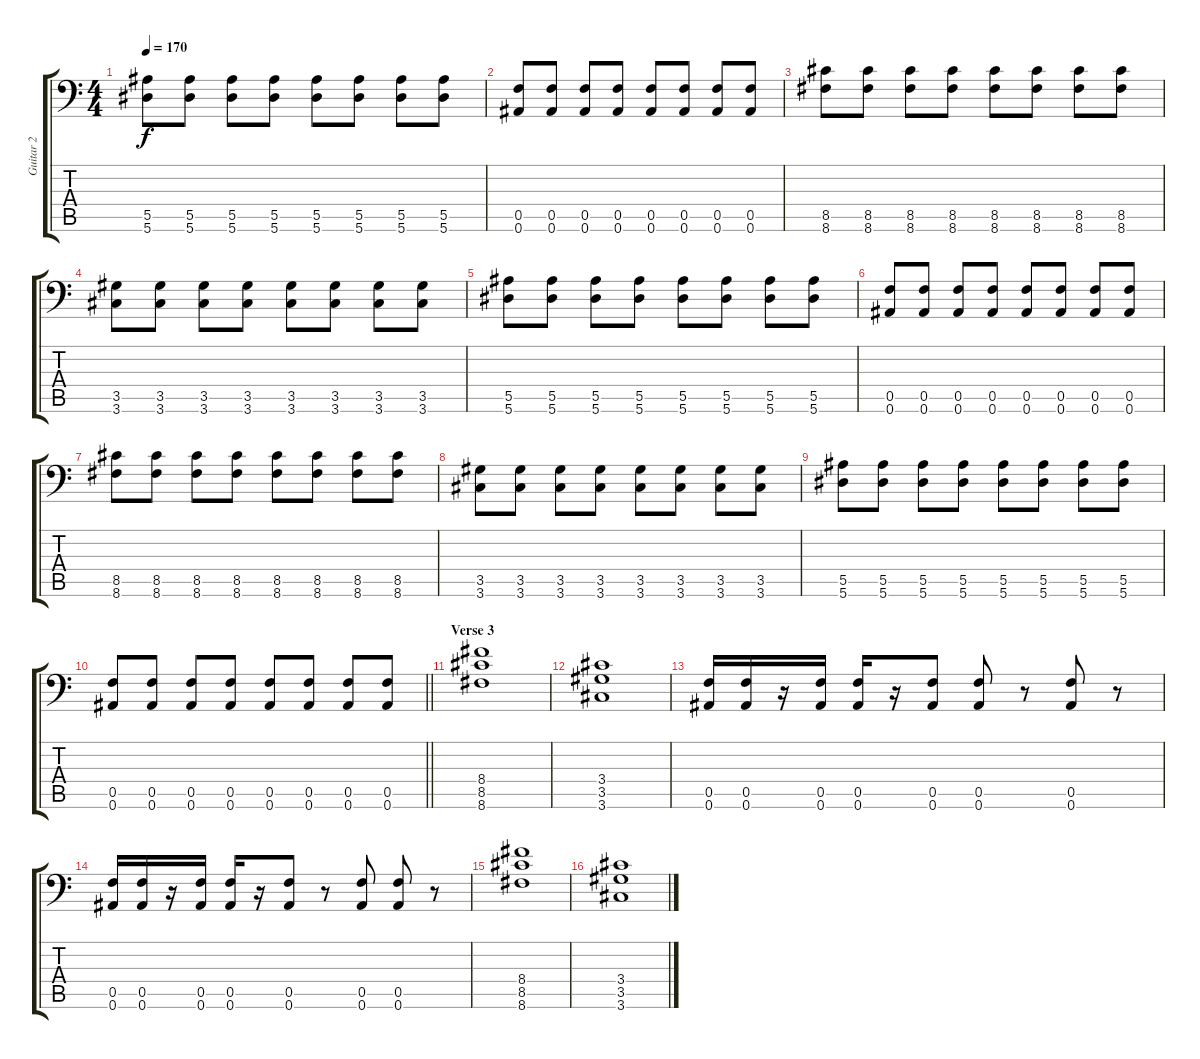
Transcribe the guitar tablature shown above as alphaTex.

\track ("Guitar 2" "Guitar 2") {instrument distortionguitar}
\staff {score tabs}
\tuning (C4 G3 Eb3 Bb2 F2 Bb1) {hide}
\ts (4 4)
\tempo 170
\clef f4
\ks c
(5.5 5.6).8{dy f} (5.5 5.6).8 (5.5 5.6).8 (5.5 5.6).8 (5.5 5.6).8 (5.5 5.6).8 (5.5 5.6).8 (5.5 5.6).8 |
(0.5 0.6).8 (0.5 0.6).8 (0.5 0.6).8 (0.5 0.6).8 (0.5 0.6).8 (0.5 0.6).8 (0.5 0.6).8 (0.5 0.6).8 |
(8.5 8.6).8 (8.5 8.6).8 (8.5 8.6).8 (8.5 8.6).8 (8.5 8.6).8 (8.5 8.6).8 (8.5 8.6).8 (8.5 8.6).8 |
(3.5 3.6).8 (3.5 3.6).8 (3.5 3.6).8 (3.5 3.6).8 (3.5 3.6).8 (3.5 3.6).8 (3.5 3.6).8 (3.5 3.6).8 |
(5.5 5.6).8 (5.5 5.6).8 (5.5 5.6).8 (5.5 5.6).8 (5.5 5.6).8 (5.5 5.6).8 (5.5 5.6).8 (5.5 5.6).8 |
(0.5 0.6).8 (0.5 0.6).8 (0.5 0.6).8 (0.5 0.6).8 (0.5 0.6).8 (0.5 0.6).8 (0.5 0.6).8 (0.5 0.6).8 |
(8.5 8.6).8 (8.5 8.6).8 (8.5 8.6).8 (8.5 8.6).8 (8.5 8.6).8 (8.5 8.6).8 (8.5 8.6).8 (8.5 8.6).8 |
(3.5 3.6).8 (3.5 3.6).8 (3.5 3.6).8 (3.5 3.6).8 (3.5 3.6).8 (3.5 3.6).8 (3.5 3.6).8 (3.5 3.6).8 |
(5.5 5.6).8 (5.5 5.6).8 (5.5 5.6).8 (5.5 5.6).8 (5.5 5.6).8 (5.5 5.6).8 (5.5 5.6).8 (5.5 5.6).8 |
\barLineRight lightlight
(0.5 0.6).8 (0.5 0.6).8 (0.5 0.6).8 (0.5 0.6).8 (0.5 0.6).8 (0.5 0.6).8 (0.5 0.6).8 (0.5 0.6).8 |
\section ("" "Verse 3")
(8.4 8.5 8.6).1 |
(3.4 3.5 3.6).1 |
(0.5 0.6).16 (0.5 0.6).16 r.16 (0.5 0.6).16 (0.5 0.6).16 r.16 (0.5 0.6).8 (0.5 0.6).8 r.8 (0.5 0.6).8 r.8 |
(0.5 0.6).16 (0.5 0.6).16 r.16 (0.5 0.6).16 (0.5 0.6).16 r.16 (0.5 0.6).8 r.8 (0.5 0.6).8 (0.5 0.6).8 r.8 |
(8.4 8.5 8.6).1 |
(3.4 3.5 3.6).1
